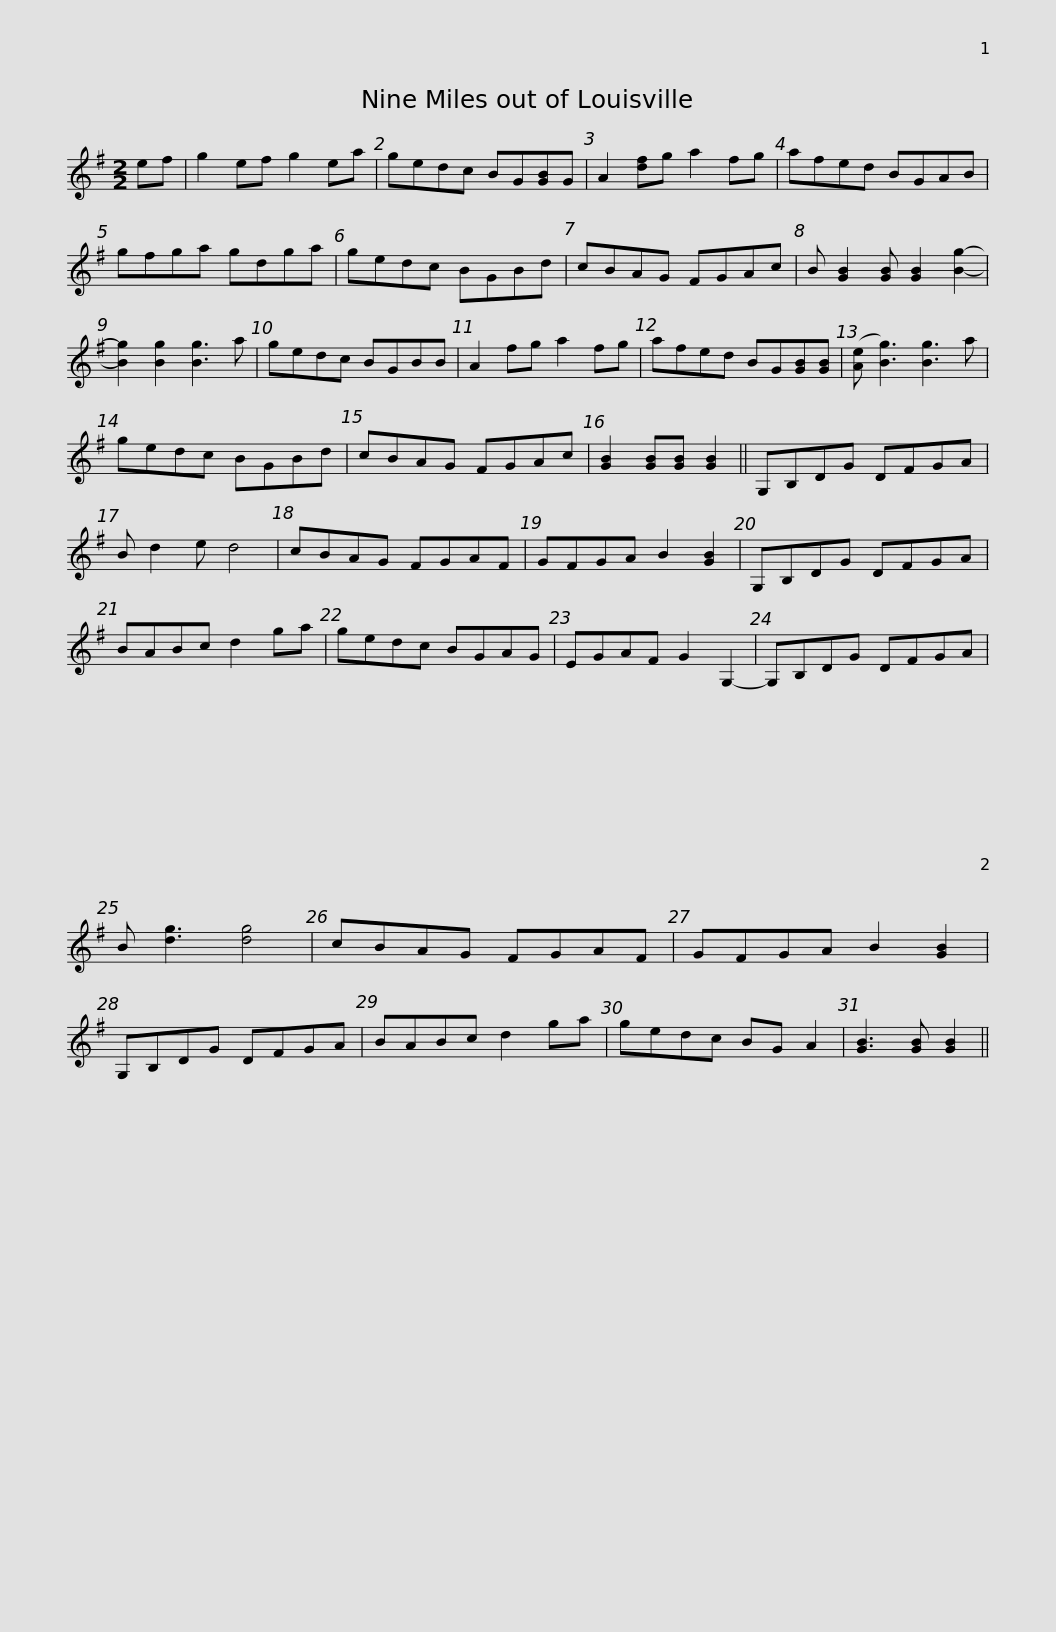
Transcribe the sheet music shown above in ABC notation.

X:1
L:1/8
M:2/2
I:linebreak $
K:G
V:1 treble
V:1
 ef | g2 ef g2 ea | gedc BG[GB]G | A2 [df]g a2 fg | afed BGAB | %5
 gfga gdga |$ gedc BGBd | cBAG FGAc | B [GB]2 [GB] [GB]2 [Bg]2- | [Bg]2 [Bg]2 [Bg]3 a | %10
 gedc BGBB | A2 fg a2 fg |$ afed BG[GB][GB] | ([Ae] [Bg]3) [Bg]3 a | gedc BGBd | %15
 cBAG FGAc | [GB]2 [GB][GB] [GB]2 || G,B,DG DFGA |$ B d2 e d4 | cBAG FGAF | %20
 GFGA B2 [GB]2 | G,B,DG DFGA | BABc d2 ga | gedc BGAG |$ EGAF G2 G,2- | %25
 G,B,DG DFGA | B [dg]3 [dg]4 | cBAG FGAF | GFGA B2 [GB]2 | G,B,DG DFGA |$ %30
 BABc d2 ga | gedc BG A2 | [GB]3 [GB] [GB]2 || %33
